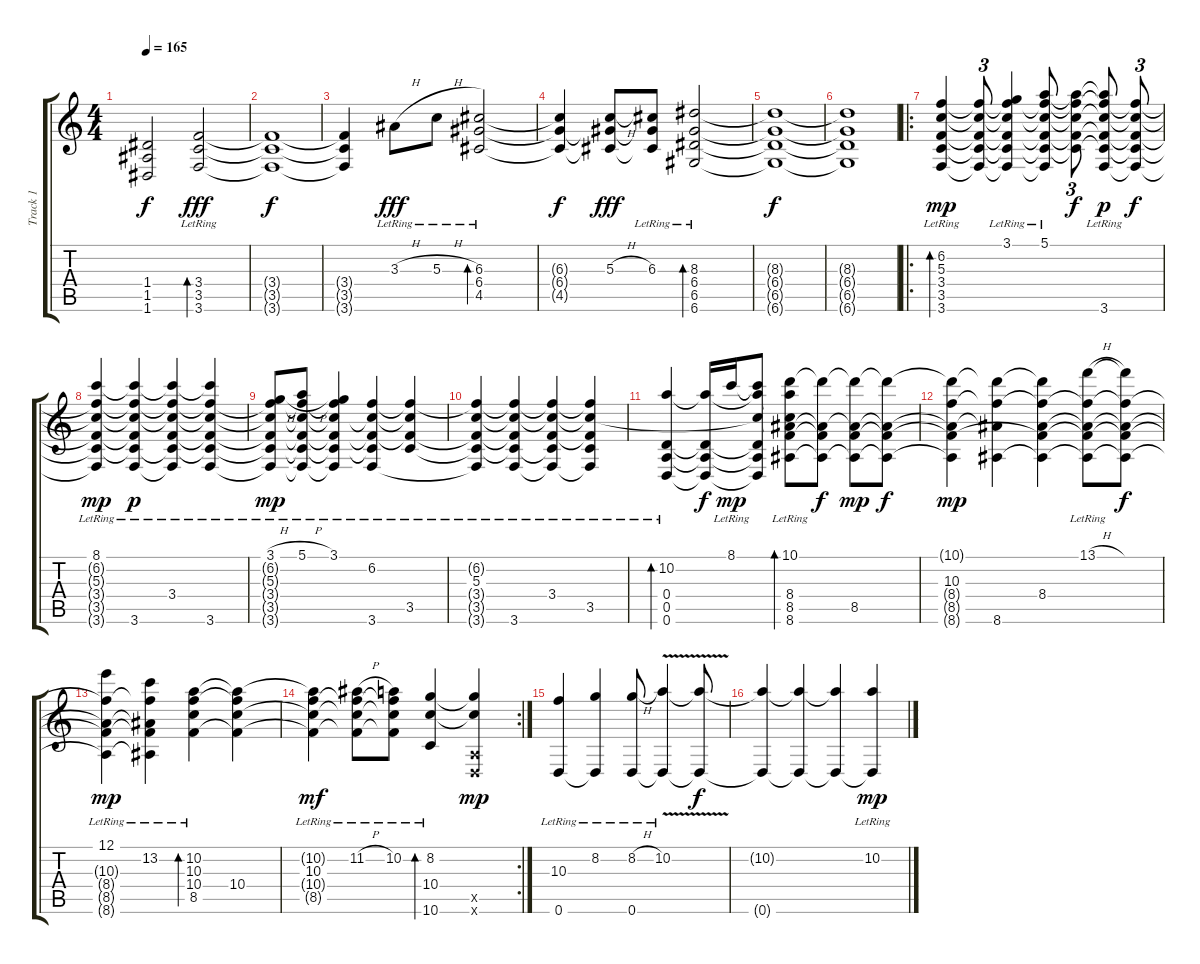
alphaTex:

\track ("Track 1" "Track 1") {instrument acousticguitarsteel}
\staff {score tabs}
\tuning (E4 B3 G3 D3 A2 D2) {hide}
\ts (4 4)
\tempo 165
\clef g2
\ks c
(1.4{t} 1.5{t} 1.6{t}).2{dy f} (3.4{lr} 3.5{lr} 3.6{lr}).2{bd 120 dy fff} |
(3.4{t} 3.5{t} 3.6{t}).1{dy f} |
(3.4{t} 3.5{t} 3.6{t}).4 3.3{h lr}.8{dy fff} 5.3{h lr}.8 (6.3{lr} 6.4{lr} 4.5{lr}).2{bd 120} |
(6.3{t} 6.4{t} 4.5{t}).4{dy f} (5.3{h} 6.4{t} 4.5{t}).8{dy fff} (6.3{lr} 6.4{t} 4.5{t}).8 (8.3{lr} 6.4{lr} 6.5{lr} 6.6{lr}).2{bd 120} |
(8.3{t} 6.4{t} 6.5{t} 6.6{t}).1{dy f} |
(8.3{t} 6.4{t} 6.5{t} 6.6{t}).1 |
\ro
(6.2{lr} 5.3{lr} 3.4{lr} 3.5{lr} 3.6{lr}).4{bd 60 dy mp} (6.2{t} 5.3{t} 3.4{t} 3.5{t} 3.6{t}).8{tu (3 2)} (3.1{lr} 6.2{t} 5.3{t} 3.4{t} 3.5{t} 3.6{t}).4 (5.1{lr} 6.2{t} 5.3{t} 3.4{t} 3.5{t} 3.6{t}).8 (5.1{t} 6.2{t} 5.3{t} 3.4{t} 3.5{t}).8{tu (3 2) dy f} (5.1{t} 6.2{t} 5.3{t} 3.4{t} 3.5{t} 3.6{lr}).8{dy p} (6.2{t} 5.3{t} 3.4{t} 3.5{t} 3.6{t}).8{tu (3 2) dy f} |
(8.1{lr} 6.2{t} 5.3{t} 3.4{t} 3.5{t} 3.6{t}).4{dy mp} (8.1{t} 6.2{t} 5.3{t} 3.4{t} 3.5{t} 3.6{lr}).4{dy p} (8.1{t} 6.2{t} 5.3{t} 3.4{lr} 3.5{t} 3.6{t}).4 (8.1{t} 6.2{t} 5.3{t} 3.4{t} 3.5{t} 3.6{lr}).4 |
(3.1{h lr} 6.2{t} 5.3{t} 3.4{t} 3.5{t} 3.6{t}).8{dy mp} (5.1{h lr} 6.2{t} 5.3{t} 3.4{t} 3.5{t} 3.6{t}).8 (3.1{lr} 6.2{t} 5.3{t} 3.4{t} 3.5{t} 3.6{t}).4 (6.2{lr} 5.3{t} 3.4{t} 3.5{t} 3.6{lr}).4 (6.2{t} 5.3{t} 3.4{t} 3.5{lr}).4 |
(6.2{t} 5.3{lr} 3.4{t} 3.5{t} 3.6{t}).4 (6.2{t} 5.3{t} 3.4{t} 3.5{t} 3.6{lr}).4 (6.2{t} 5.3{t} 3.4{lr} 3.5{t} 3.6{t}).4 (6.2{t} 5.3{t} 3.4{t} 3.5{lr} 3.6{t}).4 |
(10.2{lr} 0.4{lr} 0.5{lr} 0.6{lr}).4{bd 120} (10.2{t} 0.4{t} 0.5{t} 0.6{t}).16{dy f} 8.1{lr}.16{dy mp} (8.1{t} 10.2{t} 5.3{t} 0.4{t} 0.5{t} 0.6{t}).8 (10.1{lr} 10.2{t} 5.3{t} 8.4{lr} 8.5{lr} 8.6{lr}).8{bd 240} (10.1{t} 8.4{t} 8.5{t} 8.6{t}).8{dy f} (10.1{t} 8.4{t} 8.5 8.6{t}).8{dy mp} (10.1{t} 8.4{t} 8.5{t} 8.6{t}).8{dy f} |
(10.1{t} 10.3 8.4{t} 8.5{t} 8.6{t}).4{dy mp} (10.1{t} 10.3{t} 8.4{t} 8.6).4 (10.1{t} 10.3{t} 8.4 8.5{t} 8.6{t}).4 (13.1{h lr} 10.3{t} 8.4{t} 8.5{t} 8.6{t}).8 (13.1{t} 10.3{t} 8.4{t} 8.5{t} 8.6{t}).8{dy f} |
(12.1{lr} 10.3{t} 8.4{t} 8.5{t} 8.6{t}).4{dy mp} (13.2{lr} 10.3{t} 8.4{t} 8.5{t} 8.6{t}).4 (10.2{lr} 10.3{lr} 10.4{lr} 8.5{lr}).4{bd 120} (10.2{t} 10.3{t} 10.4 8.5{t}).4 |
\rc 2
(10.2{t} 10.3{lr} 10.4{t} 8.5{t}).4{dy mf} (11.2{h lr} 10.3{t} 10.4{t} 8.5{t}).8 (10.2{lr} 10.3{t} 10.4{t} 8.5{t}).8 (8.2{lr} 10.4{lr} 10.6{lr}).4{bd 240} (8.2{t} 10.4{t} 0.5{x} 0.6{x}).4{dy mp} |
(10.3 0.6{lr}).4 (8.2{lr} 0.6{t}).4 (8.2{h lr} 0.6{lr}).8 (10.2{v lr} 0.6{t}).4 (10.2{t} 0.6{t}).8{dy f} |
(10.2{t} 0.6{t}).4 (10.2{t} 0.6{t}).4 (10.2{t} 0.6{t}).4 (10.2{lr} 0.6{t}).4{dy mp}
